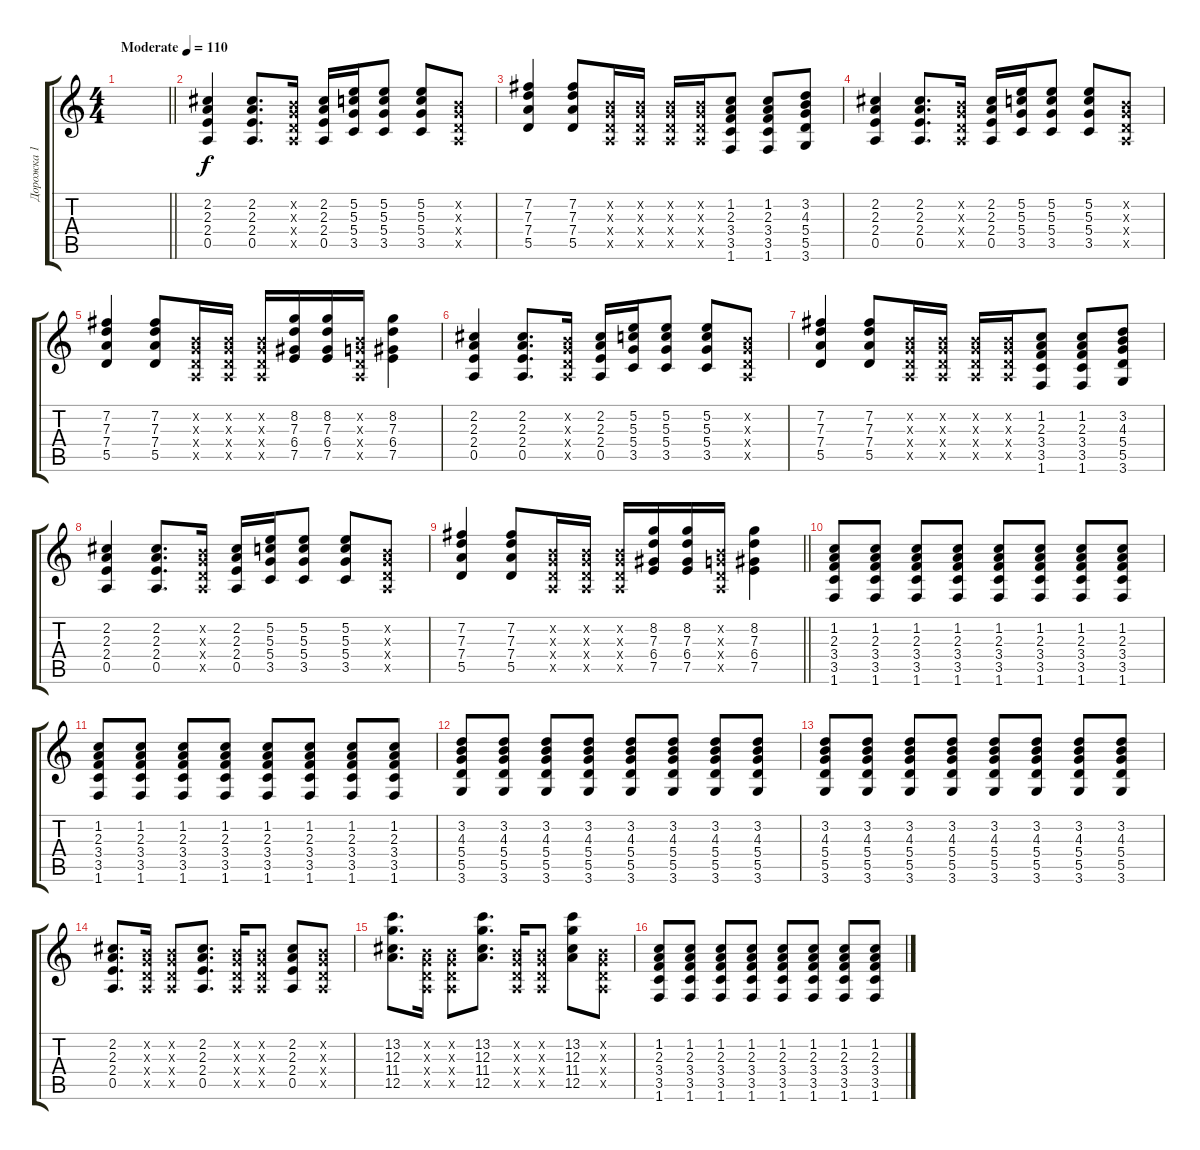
\track ("Дорожка 1" "Дорожка 1") {instrument electricguitarjazz}
\staff {score tabs}
\tuning (E4 B3 G3 D3 A2 E2) {hide}
\ts (4 4)
\tempo (110 "Moderate")
\clef g2
\barLineRight lightlight
\ks c
|
(2.2 2.3 2.4 0.5).4 (2.2 2.3 2.4 0.5).8{d} (0.2{x} 0.3{x} 0.4{x} 0.5{x}).16 (2.2 2.3 2.4 0.5).16 (5.2 5.3 5.4 3.5).16 (5.2 5.3 5.4 3.5).8 (5.2 5.3 5.4 3.5).8 (0.2{x} 0.3{x} 0.4{x} 0.5{x}).8 |
(7.2 7.3 7.4 5.5).4 (7.2 7.3 7.4 5.5).8 (0.2{x} 0.3{x} 0.4{x} 0.5{x}).16 (0.2{x} 0.3{x} 0.4{x} 0.5{x}).16 (0.2{x} 0.3{x} 0.4{x} 0.5{x}).16 (0.2{x} 0.3{x} 0.4{x} 0.5{x}).16 (1.2 2.3 3.4 3.5 1.6).8 (1.2 2.3 3.4 3.5 1.6).8 (3.2 4.3 5.4 5.5 3.6).8 |
(2.2 2.3 2.4 0.5).4 (2.2 2.3 2.4 0.5).8{d} (0.2{x} 0.3{x} 0.4{x} 0.5{x}).16 (2.2 2.3 2.4 0.5).16 (5.2 5.3 5.4 3.5).16 (5.2 5.3 5.4 3.5).8 (5.2 5.3 5.4 3.5).8 (0.2{x} 0.3{x} 0.4{x} 0.5{x}).8 |
(7.2 7.3 7.4 5.5).4 (7.2 7.3 7.4 5.5).8 (0.2{x} 0.3{x} 0.4{x} 0.5{x}).16 (0.2{x} 0.3{x} 0.4{x} 0.5{x}).16 (0.2{x} 0.3{x} 0.4{x} 0.5{x}).16 (8.2 7.3 6.4 7.5).16 (8.2 7.3 6.4 7.5).16 (0.2{x} 0.3{x} 0.4{x} 0.5{x}).16 (8.2 7.3 6.4 7.5).4 |
(2.2 2.3 2.4 0.5).4 (2.2 2.3 2.4 0.5).8{d} (0.2{x} 0.3{x} 0.4{x} 0.5{x}).16 (2.2 2.3 2.4 0.5).16 (5.2 5.3 5.4 3.5).16 (5.2 5.3 5.4 3.5).8 (5.2 5.3 5.4 3.5).8 (0.2{x} 0.3{x} 0.4{x} 0.5{x}).8 |
(7.2 7.3 7.4 5.5).4 (7.2 7.3 7.4 5.5).8 (0.2{x} 0.3{x} 0.4{x} 0.5{x}).16 (0.2{x} 0.3{x} 0.4{x} 0.5{x}).16 (0.2{x} 0.3{x} 0.4{x} 0.5{x}).16 (0.2{x} 0.3{x} 0.4{x} 0.5{x}).16 (1.2 2.3 3.4 3.5 1.6).8 (1.2 2.3 3.4 3.5 1.6).8 (3.2 4.3 5.4 5.5 3.6).8 |
(2.2 2.3 2.4 0.5).4 (2.2 2.3 2.4 0.5).8{d} (0.2{x} 0.3{x} 0.4{x} 0.5{x}).16 (2.2 2.3 2.4 0.5).16 (5.2 5.3 5.4 3.5).16 (5.2 5.3 5.4 3.5).8 (5.2 5.3 5.4 3.5).8 (0.2{x} 0.3{x} 0.4{x} 0.5{x}).8 |
\barLineRight lightlight
(7.2 7.3 7.4 5.5).4 (7.2 7.3 7.4 5.5).8 (0.2{x} 0.3{x} 0.4{x} 0.5{x}).16 (0.2{x} 0.3{x} 0.4{x} 0.5{x}).16 (0.2{x} 0.3{x} 0.4{x} 0.5{x}).16 (8.2 7.3 6.4 7.5).16 (8.2 7.3 6.4 7.5).16 (0.2{x} 0.3{x} 0.4{x} 0.5{x}).16 (8.2 7.3 6.4 7.5).4 |
(1.2 2.3 3.4 3.5 1.6).8 (1.2 2.3 3.4 3.5 1.6).8 (1.2 2.3 3.4 3.5 1.6).8 (1.2 2.3 3.4 3.5 1.6).8 (1.2 2.3 3.4 3.5 1.6).8 (1.2 2.3 3.4 3.5 1.6).8 (1.2 2.3 3.4 3.5 1.6).8 (1.2 2.3 3.4 3.5 1.6).8 |
(1.2 2.3 3.4 3.5 1.6).8 (1.2 2.3 3.4 3.5 1.6).8 (1.2 2.3 3.4 3.5 1.6).8 (1.2 2.3 3.4 3.5 1.6).8 (1.2 2.3 3.4 3.5 1.6).8 (1.2 2.3 3.4 3.5 1.6).8 (1.2 2.3 3.4 3.5 1.6).8 (1.2 2.3 3.4 3.5 1.6).8 |
(3.2 4.3 5.4 5.5 3.6).8 (3.2 4.3 5.4 5.5 3.6).8 (3.2 4.3 5.4 5.5 3.6).8 (3.2 4.3 5.4 5.5 3.6).8 (3.2 4.3 5.4 5.5 3.6).8 (3.2 4.3 5.4 5.5 3.6).8 (3.2 4.3 5.4 5.5 3.6).8 (3.2 4.3 5.4 5.5 3.6).8 |
(3.2 4.3 5.4 5.5 3.6).8 (3.2 4.3 5.4 5.5 3.6).8 (3.2 4.3 5.4 5.5 3.6).8 (3.2 4.3 5.4 5.5 3.6).8 (3.2 4.3 5.4 5.5 3.6).8 (3.2 4.3 5.4 5.5 3.6).8 (3.2 4.3 5.4 5.5 3.6).8 (3.2 4.3 5.4 5.5 3.6).8 |
(2.2 2.3 2.4 0.5).8{d} (0.2{x} 0.3{x} 0.4{x} 0.5{x}).16 (0.2{x} 0.3{x} 0.4{x} 0.5{x}).8 (2.2 2.3 2.4 0.5).8{d} (0.2{x} 0.3{x} 0.4{x} 0.5{x}).16 (0.2{x} 0.3{x} 0.4{x} 0.5{x}).8 (2.2 2.3 2.4 0.5).8 (0.2{x} 0.3{x} 0.4{x} 0.5{x}).8 |
(13.2 12.3 11.4 12.5).8{d} (0.2{x} 0.3{x} 0.4{x} 0.5{x}).16 (0.2{x} 0.3{x} 0.4{x} 0.5{x}).8 (13.2 12.3 11.4 12.5).8{d} (0.2{x} 0.3{x} 0.4{x} 0.5{x}).16 (0.2{x} 0.3{x} 0.4{x} 0.5{x}).8 (13.2 12.3 11.4 12.5).8 (0.2{x} 0.3{x} 0.4{x} 0.5{x}).8 |
(1.2 2.3 3.4 3.5 1.6).8 (1.2 2.3 3.4 3.5 1.6).8 (1.2 2.3 3.4 3.5 1.6).8 (1.2 2.3 3.4 3.5 1.6).8 (1.2 2.3 3.4 3.5 1.6).8 (1.2 2.3 3.4 3.5 1.6).8 (1.2 2.3 3.4 3.5 1.6).8 (1.2 2.3 3.4 3.5 1.6).8
